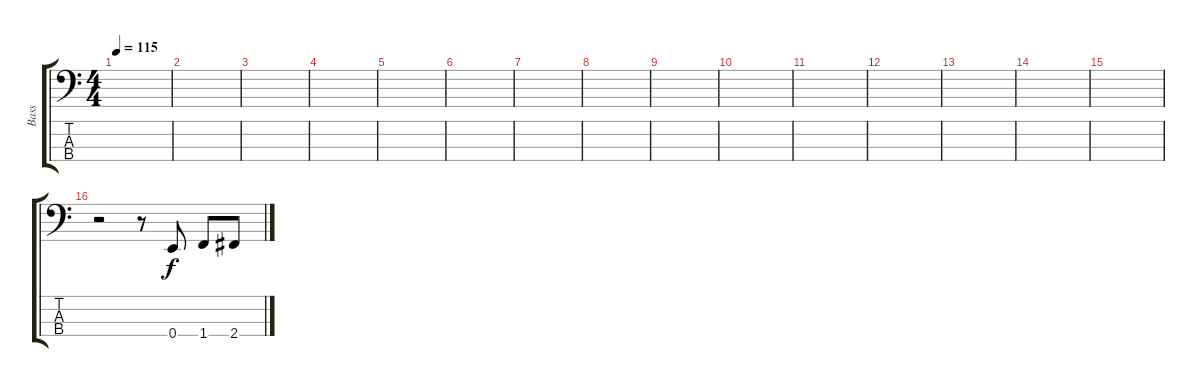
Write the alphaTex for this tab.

\track ("Bass" "Bass") {instrument electricbassfinger}
\staff {score tabs}
\tuning (G2 D2 A1 E1) {hide}
\ts (4 4)
\tempo 115
\clef f4
\ks c
|
|
|
|
|
|
|
|
|
|
|
|
|
|
|
r.2 r.8 0.4.8 1.4.8 2.4.8
